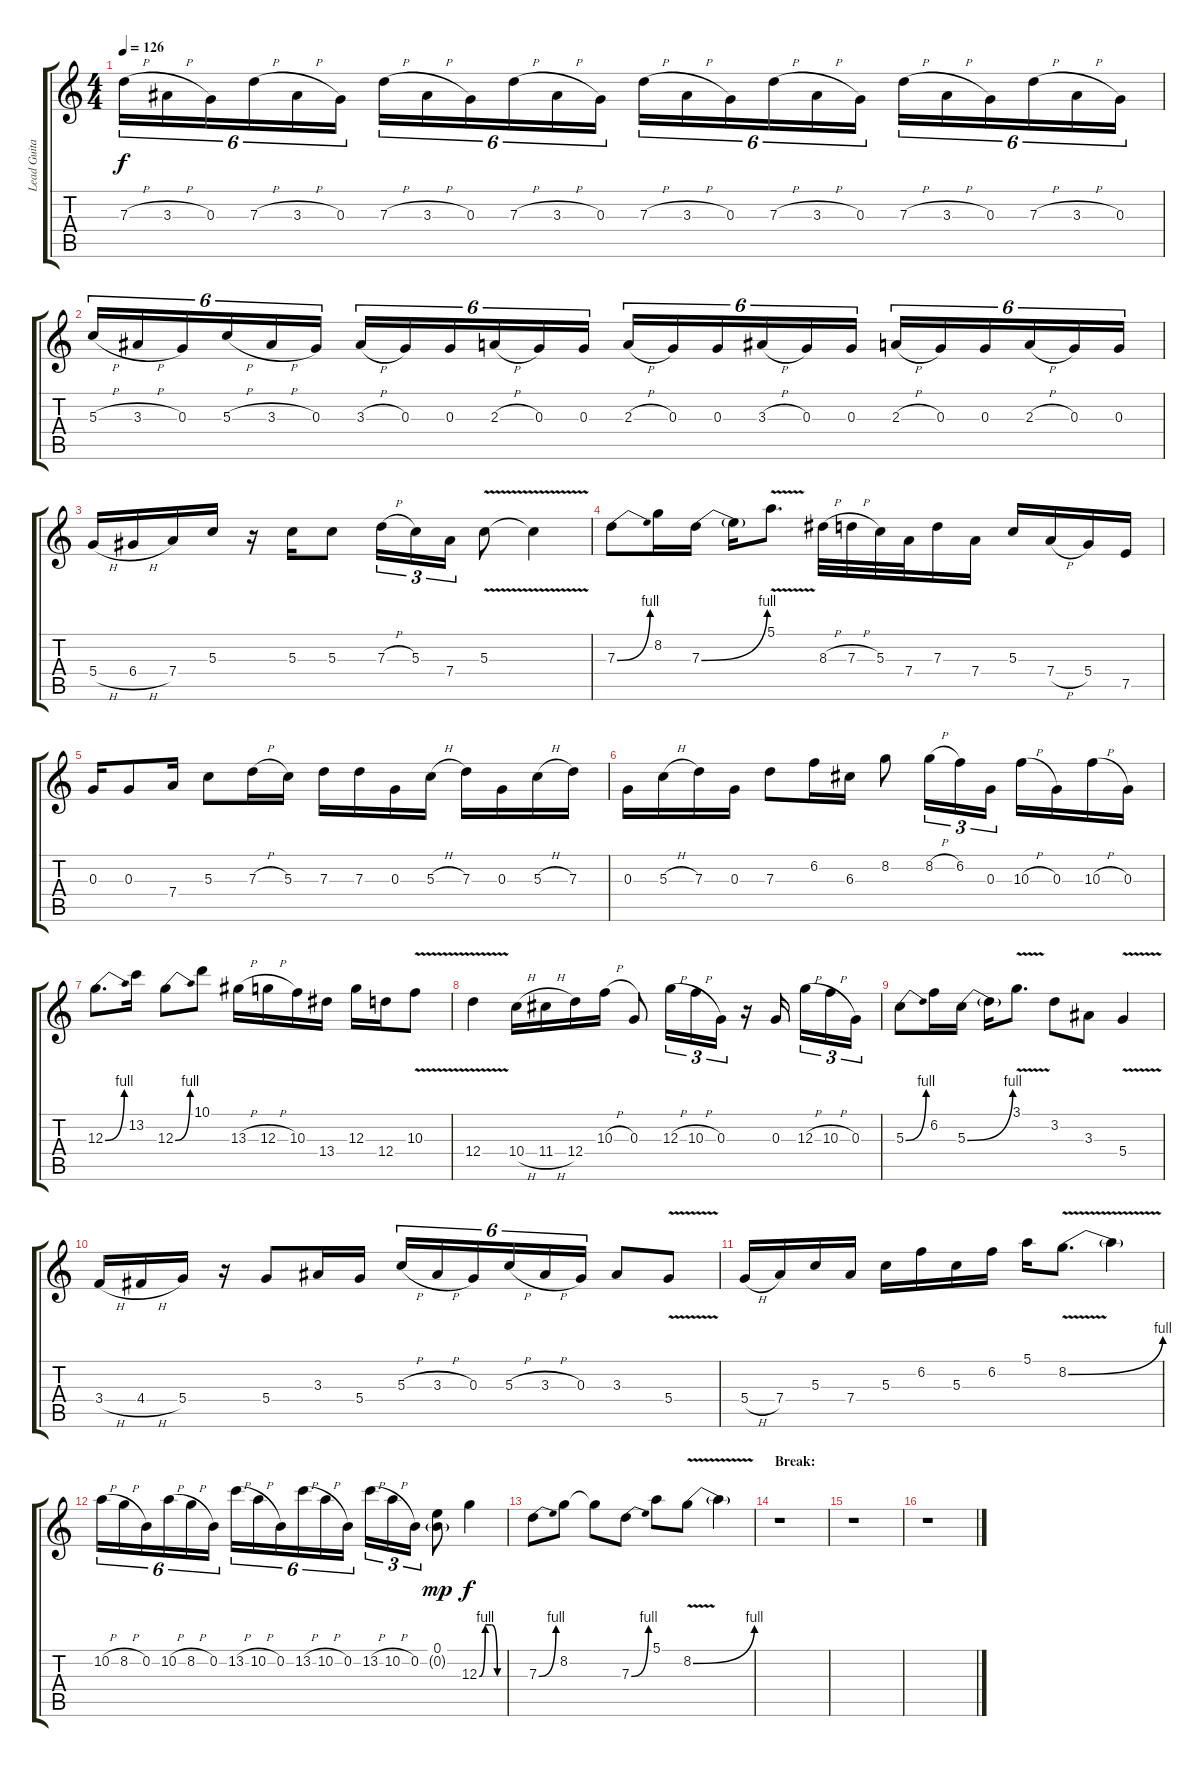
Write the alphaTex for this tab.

\track ("Lead Guitar" "Lead Guita") {instrument distortionguitar}
\staff {score tabs}
\tuning (E4 B3 G3 D3 A2 E2) {hide}
\ts (4 4)
\tempo 126
\clef g2
\ks c
7.3{h}.16{tu (6 4) dy f} 3.3{h}.16{tu (6 4)} 0.3.16{tu (6 4)} 7.3{h}.16{tu (6 4)} 3.3{h}.16{tu (6 4)} 0.3.16{tu (6 4)} 7.3{h}.16{tu (6 4)} 3.3{h}.16{tu (6 4)} 0.3.16{tu (6 4)} 7.3{h}.16{tu (6 4)} 3.3{h}.16{tu (6 4)} 0.3.16{tu (6 4)} 7.3{h}.16{tu (6 4)} 3.3{h}.16{tu (6 4)} 0.3.16{tu (6 4)} 7.3{h}.16{tu (6 4)} 3.3{h}.16{tu (6 4)} 0.3.16{tu (6 4)} 7.3{h}.16{tu (6 4)} 3.3{h}.16{tu (6 4)} 0.3.16{tu (6 4)} 7.3{h}.16{tu (6 4)} 3.3{h}.16{tu (6 4)} 0.3.16{tu (6 4)} |
5.3{h}.16{tu (6 4)} 3.3{h}.16{tu (6 4)} 0.3.16{tu (6 4)} 5.3{h}.16{tu (6 4)} 3.3{h}.16{tu (6 4)} 0.3.16{tu (6 4)} 3.3{h}.16{tu (6 4)} 0.3.16{tu (6 4)} 0.3.16{tu (6 4)} 2.3{h}.16{tu (6 4)} 0.3.16{tu (6 4)} 0.3.16{tu (6 4)} 2.3{h}.16{tu (6 4)} 0.3.16{tu (6 4)} 0.3.16{tu (6 4)} 3.3{h}.16{tu (6 4)} 0.3.16{tu (6 4)} 0.3.16{tu (6 4)} 2.3{h}.16{tu (6 4)} 0.3.16{tu (6 4)} 0.3.16{tu (6 4)} 2.3{h}.16{tu (6 4)} 0.3.16{tu (6 4)} 0.3.16{tu (6 4)} |
5.4{h}.16 6.4{h}.16 7.4.16 5.3.16 r.16 5.3.16 5.3.8 7.3{h}.16{tu (3 2)} 5.3.16{tu (3 2)} 7.4.16{tu (3 2)} 5.3{v}.8 5.3{t}.4 |
7.3{be (bend 0 0 60 4)}.8 8.2.16 7.3{be (bend 0 0 60 4)}.16 7.3{t}.16 5.1{v}.8{d} 8.3{h}.32 7.3{h}.32 5.3.32 7.4.32 7.3.16 7.4.16 5.3.16 7.4{h}.16 5.4.16 7.5.16 |
0.3.16 0.3.8 7.4.16 5.3.8 7.3{h}.16 5.3.16 7.3.16 7.3.16 0.3.16 5.3{h}.16 7.3.16 0.3.16 5.3{h}.16 7.3.16 |
0.3.16 5.3{h}.16 7.3.16 0.3.16 7.3.8 6.2.16 6.3.16 8.2.8 8.2{h}.16{tu (3 2)} 6.2.16{tu (3 2)} 0.3.16{tu (3 2)} 10.3{h}.16 0.3.16 10.3{h}.16 0.3.16 |
12.3{be (bend 0 0 60 4)}.8{d} 13.2.16 12.3{be (bend 0 0 60 4)}.8 10.1.8 13.3{h}.16 12.3{h}.16 10.3.16 13.4.16 12.3.16 12.4.16 10.3{v}.8 |
12.4{v}.4 10.4{h}.16 11.4{h}.16 12.4.16 10.3{h}.16 0.3.8 12.3{h}.16{tu (3 2)} 10.3{h}.16{tu (3 2)} 0.3.16{tu (3 2)} r.16 0.3.16 12.3{h}.16{tu (3 2)} 10.3{h}.16{tu (3 2)} 0.3.16{tu (3 2)} |
5.3{be (bend 0 0 60 4)}.8 6.2.16 5.3{be (bend 0 0 60 4)}.16 5.3{t}.16 3.1{v}.8{d} 3.2.8 3.3.8 5.4{v}.4 |
3.4{h}.16 4.4{h}.16 5.4.16 r.16 5.4.8 3.3.16 5.4.16 5.3{h}.16{tu (6 4)} 3.3{h}.16{tu (6 4)} 0.3.16{tu (6 4)} 5.3{h}.16{tu (6 4)} 3.3{h}.16{tu (6 4)} 0.3.16{tu (6 4)} 3.3.8 5.4{v}.8 |
5.4{h}.16 7.4.16 5.3.16 7.4.16 5.3.16 6.2.16 5.3.16 6.2.16 5.1.16 8.2{be (bend 0 0 60 4) v}.8{d} 8.2{t}.4 |
10.2{h}.16{tu (6 4)} 8.2{h}.16{tu (6 4)} 0.2.16{tu (6 4)} 10.2{h}.16{tu (6 4)} 8.2{h}.16{tu (6 4)} 0.2.16{tu (6 4)} 13.2{h}.16{tu (6 4)} 10.2{h}.16{tu (6 4)} 0.2.16{tu (6 4)} 13.2{h}.16{tu (6 4)} 10.2{h}.16{tu (6 4)} 0.2.16{tu (6 4)} 13.2{h}.16{tu (3 2)} 10.2{h}.16{tu (3 2)} 0.2.16{tu (3 2)} (0.1 0.2{g}).8{dy mp} 12.3{be (custom 0 0 15 4 30 4 45 0 60 0)}.4{dy f} |
7.3{be (bend 0 0 60 4)}.8 8.2.8 8.2{t}.8 7.3{be (bend 0 0 60 4)}.8 5.1.8 8.2{be (bend 0 0 60 4) v}.8 8.2{t}.4 |
\section ("" "Break:")
r.1 |
r.1 |
r.1
